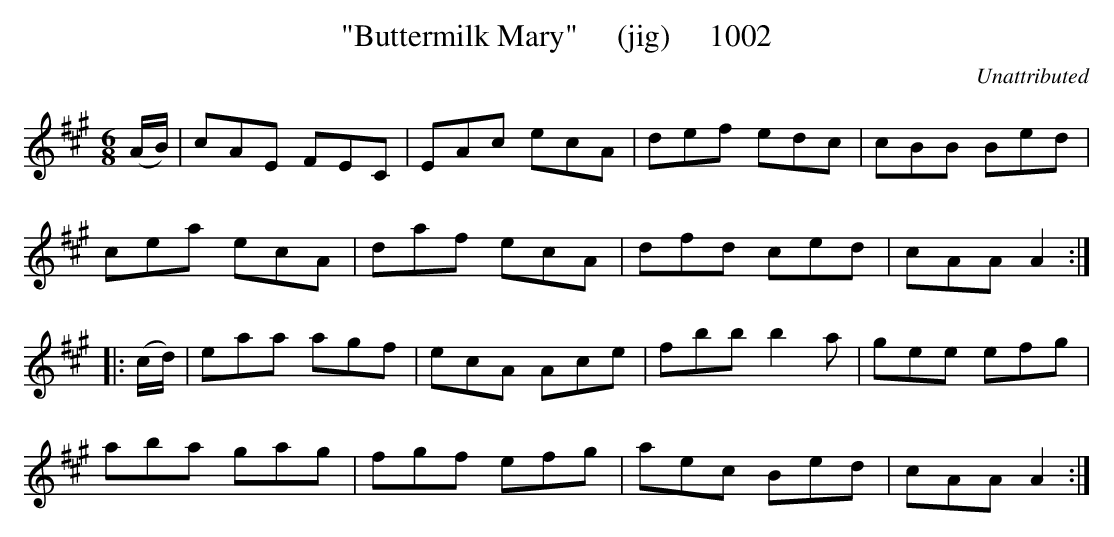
X:1
T:"Buttermilk Mary"     (jig)     1002
C:Unattributed
BRENNAN July 2003 (HTTP://WWW.SOSYOURMOM.COM)
M:6/8
L:1/8
K:A
(A/2B/2)|cAE FEC|EAc ecA|def edc|cBB Bed|
cea ecA|daf ecA|dfd ced|cAA A2:|
|:(c/2d/2)|eaa agf|ecA Ace|fbb b2a|gee efg|
aba gag|fgf efg|aec Bed|cAA A2:|
